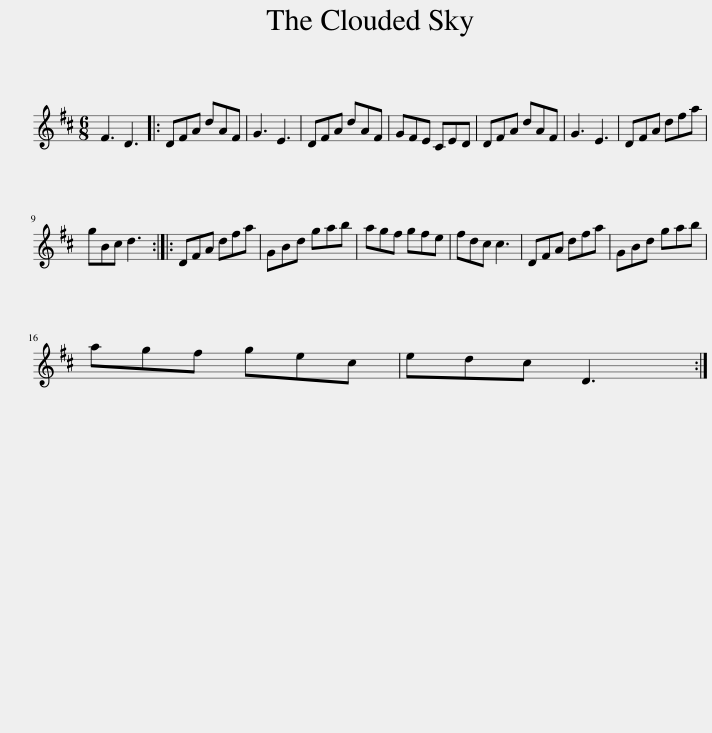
X:1
L:1/8
M:6/8
I:linebreak $
K:D
V:1 treble
V:1
 F3 D3 |: DFA dAF | G3 E3 | DFA dAF | GFE CED | %5
 DFA dAF | G3 E3 | DFA dfa |$ gBc d3 :: DFA dfa | %10
 GBd gab | agf gfe | fdc c3 | DFA dfa | GBd gab |$ %15
 agf gec | edc D3 :| %17
